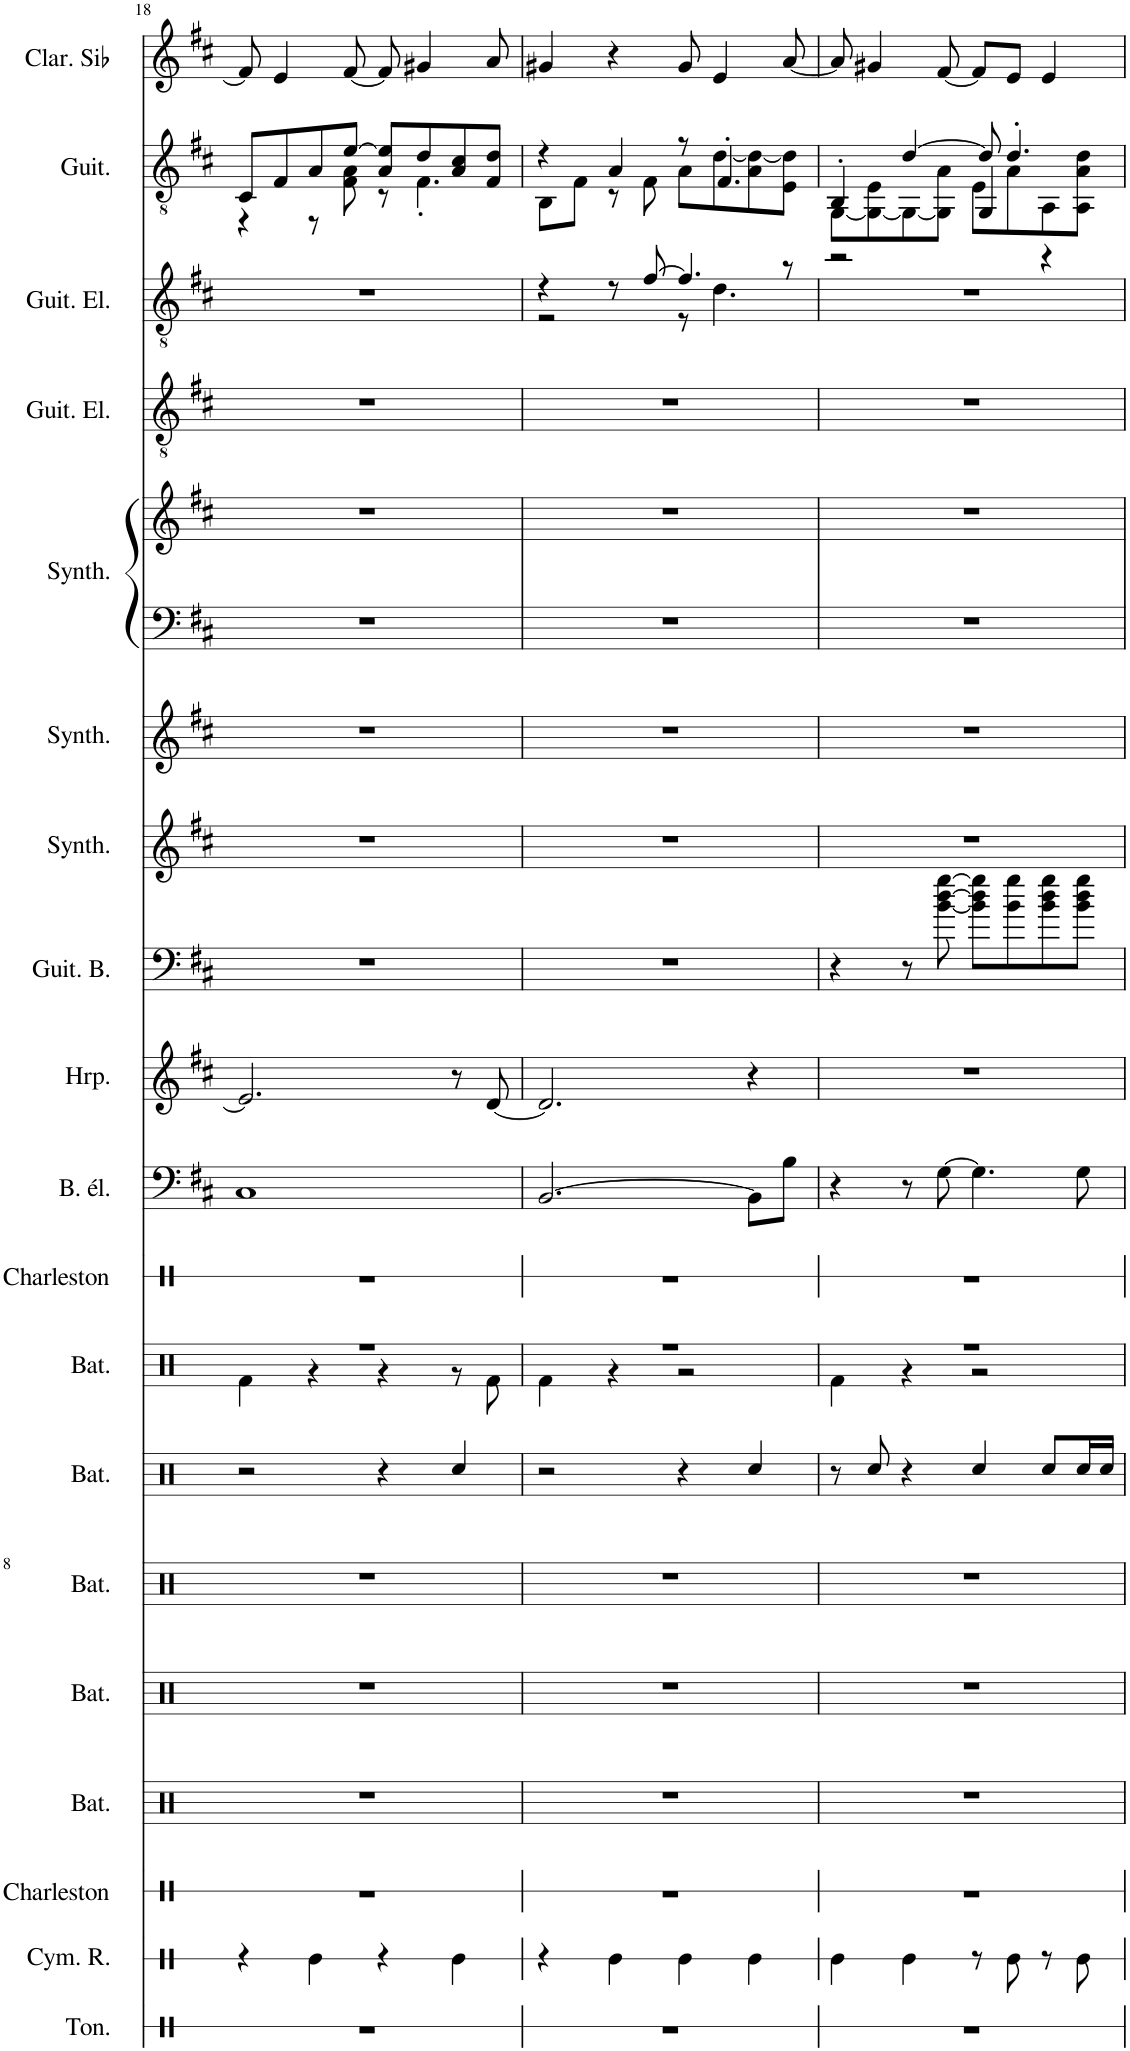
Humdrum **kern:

**kern	**kern	**kern	**kern	**kern	**kern	**kern	**kern	**kern	**kern	**kern	**kern	**kern	**kern	**kern	**kern	**kern	**kern	**kern	**kern
*part19	*part18	*part17	*part16	*part15	*part14	*part13	*part12	*part11	*part10	*part9	*part8	*part7	*part6	*part5	*part5	*part4	*part3	*part2	*part1
*staff20	*staff19	*staff18	*staff17	*staff16	*staff15	*staff14	*staff13	*staff12	*staff11	*staff10	*staff9	*staff8	*staff7	*staff6	*staff5	*staff4	*staff3	*staff2	*staff1
*I"Tonnerre	*I"Cymbale ride	*I"Charleston	*I"Batterie	*I"Batterie	*I"Batterie	*I"Batterie	*I"Batterie	*I"Charleston	*I"Basse électrique, Electric Bass (finger)	*I"Harpe	*I"Guitare Basse	*I"Synthétiseur d'effets, FX 3 (crystal)	*I"Synthétiseur d'instruments à cordes, Synth Strings 1	*I"Synthétiseur d'effets, FX 7 (echoes)	*	*I"Guitare électrique, Electric Guitar (clean)	*I"Guitare électrique, Electric Guitar (clean)	*I"Guitare classique, Acoustic Guitar (nylon)	*I"Clarinette en Sib
*I'Ton.	*I'Cym. R.	*I'Charleston	*I'Bat.	*I'Bat.	*I'Bat.	*I'Bat.	*I'Bat.	*I'Charleston	*I'B. él.	*I'Hrp.	*I'Guit. B.	*I'Synth.	*I'Synth.	*I'Synth.	*	*I'Guit. El.	*I'Guit. El.	*I'Guit.	*I'Clar. Sib
!!LO:PB:g=z
*clefX	*clefX	*clefX	*clefX	*clefX	*clefX	*clefX	*clefX	*clefX	*clefF4	*clefG2	*clefF4	*clefG2	*clefG2	*clefF4	*clefG2	*clefGv2	*clefGv2	*clefGv2	*clefG2
*	*	*	*	*	*	*	*	*	*Trd7c12	*	*Trd7c12	*	*	*	*	*	*	*	*Trd1c2
*k[]	*k[]	*k[]	*k[]	*k[]	*k[]	*k[]	*k[]	*k[]	*k[f#c#]	*k[f#c#]	*k[f#c#]	*k[f#c#]	*k[f#c#]	*k[f#c#]	*k[f#c#]	*k[f#c#]	*k[f#c#]	*k[f#c#]	*k[f#c#]
*M4/4	*M4/4	*M4/4	*M4/4	*M4/4	*M4/4	*M4/4	*M4/4	*M4/4	*M4/4	*M4/4	*M4/4	*M4/4	*M4/4	*M4/4	*M4/4	*M4/4	*M4/4	*M4/4	*M4/4
=18	=18	=18	=18	=18	=18	=18	=18	=18	=18	=18	=18	=18	=18	=18	=18	=18	=18	=18	=18
*	*	*	*	*	*	*	*^	*	*	*	*	*	*	*	*	*	*	*^	*
1r	4r	1r	1r	1r	1r	2r	1r	4Rf\	1r	1C#	2.e/]	1r	1r	1r	1r	1r	1r	1r	8C#/L	4r	8f#/]
.	.	.	.	.	.	.	.	.	.	.	.	.	.	.	.	.	.	.	8F#/	.	4e/
.	4Re\	.	.	.	.	.	.	4r	.	.	.	.	.	.	.	.	.	.	8A/	8r	.
.	.	.	.	.	.	.	.	.	.	.	.	.	.	.	.	.	.	.	[8e/J	8F#\ 8A\	[8f#/
.	4r	.	.	.	.	4r	.	4r	.	.	.	.	.	.	.	.	.	.	8A/ 8e/]L	8r	8f#/]
.	.	.	.	.	.	.	.	.	.	.	.	.	.	.	.	.	.	.	8d/	4.F#'\	4g#X/
.	4Re\	.	.	.	.	4Rcc/	.	8r	.	.	8r	.	.	.	.	.	.	.	8A/ 8c#/	.	.
.	.	.	.	.	.	.	.	8Rf\	.	.	[8d/	.	.	.	.	.	.	.	8F#/ 8d/J	.	8a/
=19	=19	=19	=19	=19	=19	=19	=19	=19	=19	=19	=19	=19	=19	=19	=19	=19	=19	=19	=19	=19	=19
*	*	*	*	*	*	*	*	*	*	*	*	*	*	*	*	*	*	*^	*	*	*
1r	4r	1r	1r	1r	1r	2r	1r	4Rf\	1r	[2.BB/	2.d/]	1r	1r	1r	1r	1r	1r	4r	2r	4r	8BB\L	4g#X/
.	.	.	.	.	.	.	.	.	.	.	.	.	.	.	.	.	.	.	.	.	8F#\J	.
.	4Re\	.	.	.	.	.	.	4r	.	.	.	.	.	.	.	.	.	8r	.	4A/	8r	4r
.	.	.	.	.	.	.	.	.	.	.	.	.	.	.	.	.	.	[8f#/	.	.	8F#\	.
.	4Re\	.	.	.	.	4r	.	2r	.	.	.	.	.	.	.	.	.	4.f#/]	8r	8r	8A\L	8g#/
.	.	.	.	.	.	.	.	.	.	.	.	.	.	.	.	.	.	.	4.d\	4.F#'/	[8d\	4e/
.	4Re\	.	.	.	.	4Rcc/	.	.	.	8BB\L]	4r	.	.	.	.	.	.	.	.	.	8A\ 8d\_	.
.	.	.	.	.	.	.	.	.	.	8B\J	.	.	.	.	.	.	.	8r	.	.	8E\ 8d\]J	[8a/
*	*	*	*	*	*	*	*	*	*	*	*	*	*	*	*	*	*	*v	*v	*	*	*
=20	=20	=20	=20	=20	=20	=20	=20	=20	=20	=20	=20	=20	=20	=20	=20	=20	=20	=20	=20	=20	=20
*	*	*	*	*	*	*	*	*	*	*	*	*	*	*	*	*	*	*	*	*^	*
1r	4Re\	1r	1r	1r	1r	8r	1r	4Rf\	1r	4r	1r	4r	1r	1r	1r	1r	1r	1r	4BB'/	[8GG\L	2r	8a/]
.	.	.	.	.	.	8Rcc/	.	.	.	.	.	.	.	.	.	.	.	.	.	8GG\_ 8E\	.	4g#X/
.	4Re\	.	.	.	.	4r	.	4r	.	8r	.	8r	.	.	.	.	.	.	[4d/	8GG\_	.	.
.	.	.	.	.	.	.	.	.	.	[8G\	.	[8b\ [8dd\ [8gg\	.	.	.	.	.	.	.	8GG\] 8A\J	.	[8f#/
.	8r	.	.	.	.	4Rcc/	.	2r	.	4.G\]	.	8b\] 8dd\] 8gg\]L	.	.	.	.	.	.	8d/]	8E\L	4GG/	8f#/L]
.	8Re\	.	.	.	.	.	.	.	.	.	.	8b\ 8gg\	.	.	.	.	.	.	4.d'/	8A\	.	8e/J
.	8r	.	.	.	.	8Rcc/L	.	.	.	.	.	8b\ 8dd\ 8gg\	.	.	.	.	.	.	.	8AA\	4r	4e/
.	8Re\	.	.	.	.	16Rcc/L	.	.	.	8G\	.	8b\ 8dd\ 8gg\J	.	.	.	.	.	.	.	8AA\ 8A\ 8d\J	.	.
.	.	.	.	.	.	16Rcc/JJ	.	.	.	.	.	.	.	.	.	.	.	.	.	.	.	.
*	*	*	*	*	*	*	*v	*v	*	*	*	*	*	*	*	*	*	*	*v	*v	*v	*
=	=	=	=	=	=	=	=	=	=	=	=	=	=	=	=	=	=	=	=
*-	*-	*-	*-	*-	*-	*-	*-	*-	*-	*-	*-	*-	*-	*-	*-	*-	*-	*-	*-
